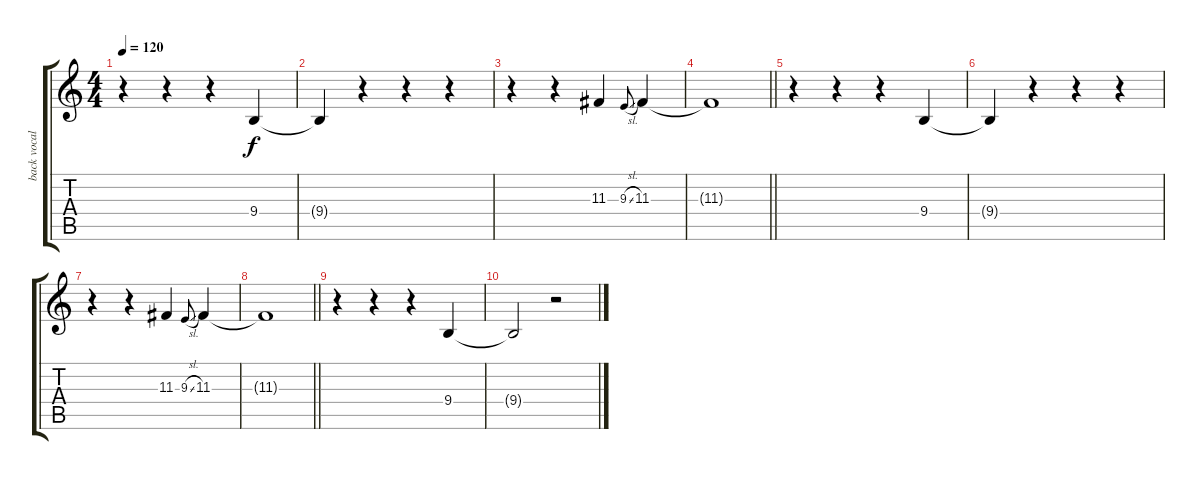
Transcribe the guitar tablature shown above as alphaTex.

\track ("back vocal" "back vocal") {instrument tenorsax}
\staff {score tabs}
\tuning (E4 B3 G3 D3 A2 E2) {hide}
\ts (4 4)
\tempo 120
\clef g2
\ks c
r.4{dy f} r.4 r.4 9.4.4 |
9.4{t}.4 r.4 r.4 r.4 |
r.4 r.4 11.3.4 9.3{sl}.8{gr onbeat} 11.3.4 |
\barLineRight lightlight
11.3{t}.1 |
r.4 r.4 r.4 9.4.4 |
9.4{t}.4 r.4 r.4 r.4 |
r.4 r.4 11.3.4 9.3{sl}.8{gr onbeat} 11.3.4 |
\barLineRight lightlight
11.3{t}.1 |
r.4 r.4 r.4 9.4.4 |
9.4{t}.2 r.2
